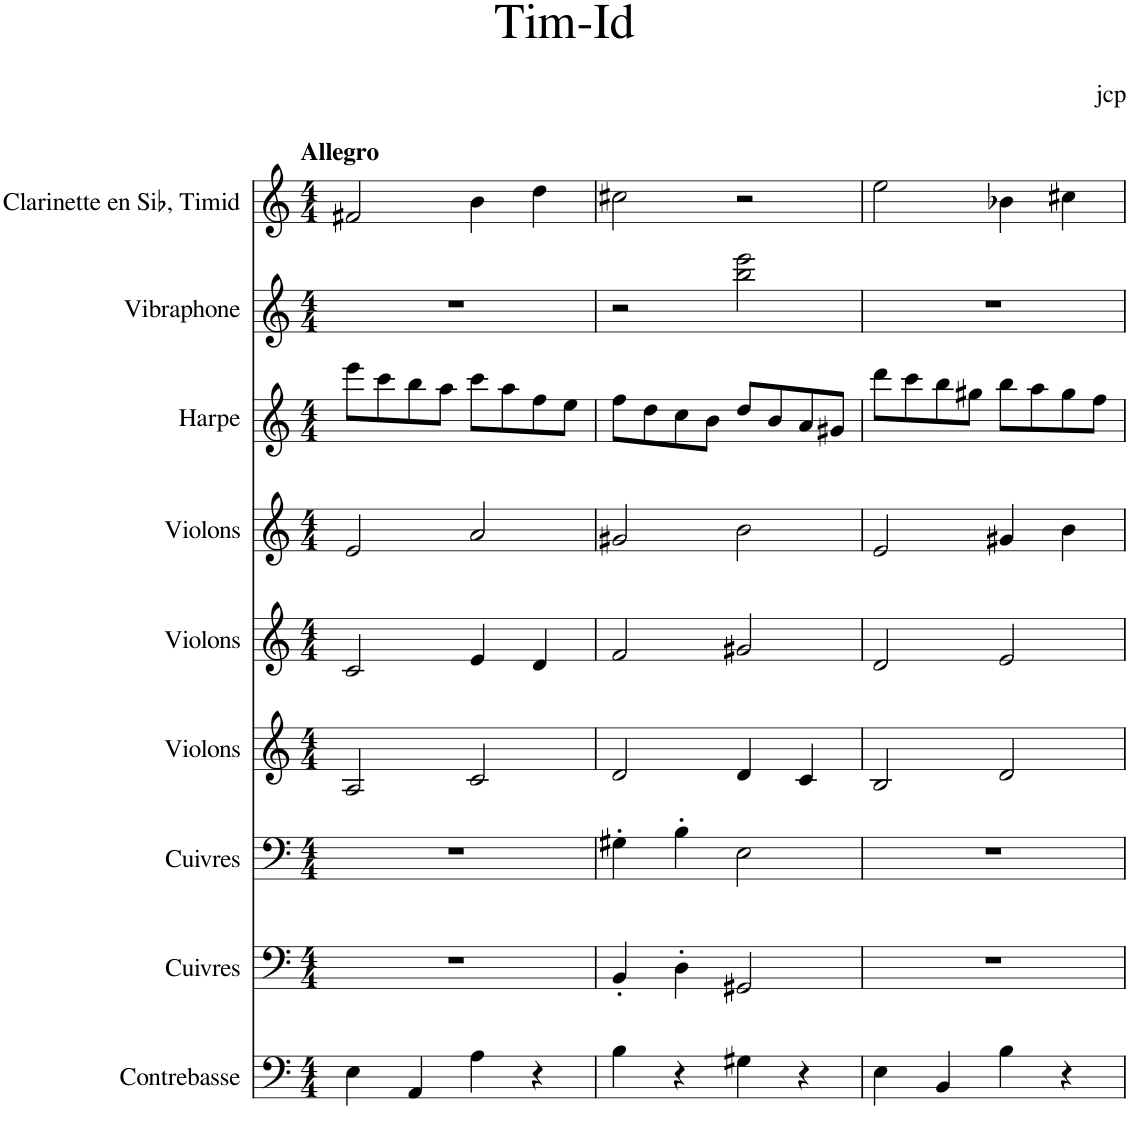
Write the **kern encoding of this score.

**kern	**kern	**kern	**kern	**kern	**kern	**kern	**kern	**kern
*part9	*part8	*part7	*part6	*part5	*part4	*part3	*part2	*part1
*staff9	*staff8	*staff7	*staff6	*staff5	*staff4	*staff3	*staff2	*staff1
*I"Contrebasse	*I"Cuivres	*I"Cuivres	*I"Violons	*I"Violons	*I"Violons	*I"Harpe	*I"Vibraphone	*I"Clarinette en Sib, Timid
*I'Cb.	*I'Cui.	*I'Cui.	*I'Vlns.	*I'Vlns.	*I'Vlns.	*I'Hrp.	*I'Vib.	*I'Clar. Sib
*clefF4	*clefF4	*clefF4	*clefG2	*clefG2	*clefG2	*clefG2	*clefG2	*clefG2
*Trd7c12	*	*	*	*	*	*	*	*Trd1c2
*k[]	*k[]	*k[]	*k[]	*k[]	*k[]	*k[]	*k[]	*k[]
*M4/4	*M4/4	*M4/4	*M4/4	*M4/4	*M4/4	*M4/4	*M4/4	*M4/4
=1	=1	=1	=1	=1	=1	=1	=1	=1
!	!	!	!	!	!	!	!	!LO:TX:a:B:t=Allegro
4E\	1r	1r	2A/	2c/	2e/	8eee\L	1r	2f#X/
.	.	.	.	.	.	8ccc\	.	.
4AA/	.	.	.	.	.	8bb\	.	.
.	.	.	.	.	.	8aa\J	.	.
4A\	.	.	2c/	4e/	2a/	8ccc\L	.	4b\
.	.	.	.	.	.	8aa\	.	.
4r	.	.	.	4d/	.	8ff\	.	4dd\
.	.	.	.	.	.	8ee\J	.	.
=2	=2	=2	=2	=2	=2	=2	=2	=2
4B\	4BB'/	4G#X'\	2d/	2f/	2g#X/	8ff\L	2r	2cc#X\
.	.	.	.	.	.	8dd\	.	.
4r	4D'\	4B'\	.	.	.	8cc\	.	.
.	.	.	.	.	.	8b\J	.	.
4G#X\	2GG#X/	2E\	4d/	2g#X/	2b\	8dd/L	2bb\ 2eee\	2r
.	.	.	.	.	.	8b/	.	.
4r	.	.	4c/	.	.	8a/	.	.
.	.	.	.	.	.	8g#X/J	.	.
=3	=3	=3	=3	=3	=3	=3	=3	=3
4E\	1r	1r	2B/	2d/	2e/	8ddd\L	1r	2ee\
.	.	.	.	.	.	8ccc\	.	.
4BB/	.	.	.	.	.	8bb\	.	.
.	.	.	.	.	.	8gg#X\J	.	.
4B\	.	.	2d/	2e/	4g#X/	8bb\L	.	4b-X\
.	.	.	.	.	.	8aa\	.	.
4r	.	.	.	.	4b\	8gg#\	.	4cc#X\
.	.	.	.	.	.	8ff\J	.	.
=	=	=	=	=	=	=	=	=
*-	*-	*-	*-	*-	*-	*-	*-	*-
